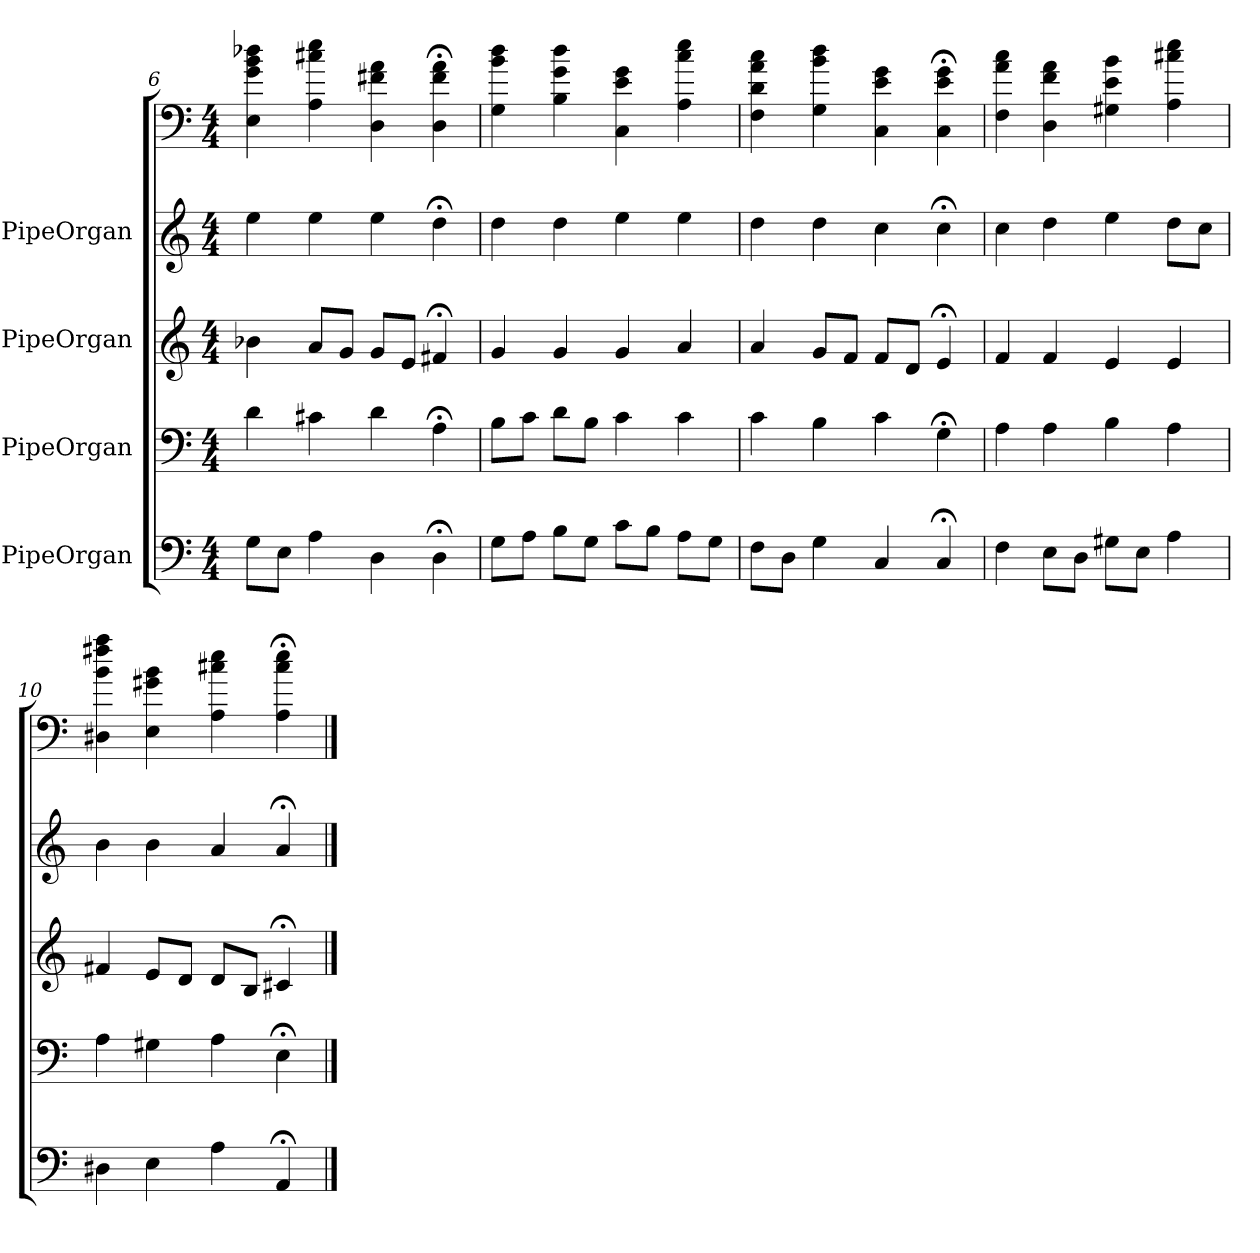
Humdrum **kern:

**kern	**kern	**kern	**kern	**kern
*part5	*part4	*part3	*part2	*part1
*staff5	*staff4	*staff3	*staff2	*staff1
*I"PipeOrgan	*I"PipeOrgan	*I"PipeOrgan	*I"PipeOrgan	*
*clefF4	*clefF4	*clefG2	*clefG2	*
*k[]	*k[]	*k[]	*k[]	*k[]
*a:	*a:	*a:	*a:	*a:
*M4/4	*M4/4	*M4/4	*M4/4	*M4/4
=6	=6	=6	=6	=6
8G\L	4d	4b-X	4ee	4E 4g 4b 4dd-X
8E\J	.	.	.	.
4A	4c#X	8a/L	4ee	4A 4cc#X 4ee
.	.	8g/J	.	.
4D	4d	8g/L	4ee	4D 4f#X 4a
.	.	8e/J	.	.
4D;<	4A;<	4f#X;<	4dd;<	4D;< 4f#;< 4a;<
=7	=7	=7	=7	=7
8G\L	8B\L	4g	4dd	4G 4b 4dd
8A\J	8c\J	.	.	.
8B\L	8d\L	4g	4dd	4B 4g 4dd
8G\J	8B\J	.	.	.
8c\L	4c	4g	4ee	4C 4e 4g
8B\J	.	.	.	.
8A\L	4c	4a	4ee	4A 4cc 4ee
8G\J	.	.	.	.
=8	=8	=8	=8	=8
8F\L	4c	4a	4dd	4F 4d 4a 4cc
8D\J	.	.	.	.
4G	4B	8g/L	4dd	4G 4b 4dd
.	.	8f/J	.	.
4C	4c	8f/L	4cc	4C 4e 4g
.	.	8d/J	.	.
4C;<	4G;<	4e;<	4cc;<	4C;< 4e;< 4g;<
=9	=9	=9	=9	=9
4F	4A	4f	4cc	4F 4a 4cc
8E\L	4A	4f	4dd	4D 4f 4a
8D\J	.	.	.	.
8G#X\L	4B	4e	4ee	4G#X 4e 4b
8E\J	.	.	.	.
4A	4A	4e	8dd\L	4A 4cc#X 4ee
.	.	.	8cc\J	.
=10	=10	=10	=10	=10
4D#X	4A	4f#X	4b	4D#X 4b 4ff#X 4aa
4E	4G#X	8e/L	4b	4E 4g#X 4b
.	.	8d/J	.	.
4A	4A	8d/L	4a	4A 4cc#X 4ee
.	.	8B/J	.	.
4AA;<	4E;<	4c#X;<	4a;<	4A;< 4cc#;< 4ee;<
==	==	==	==	==
*-	*-	*-	*-	*-
